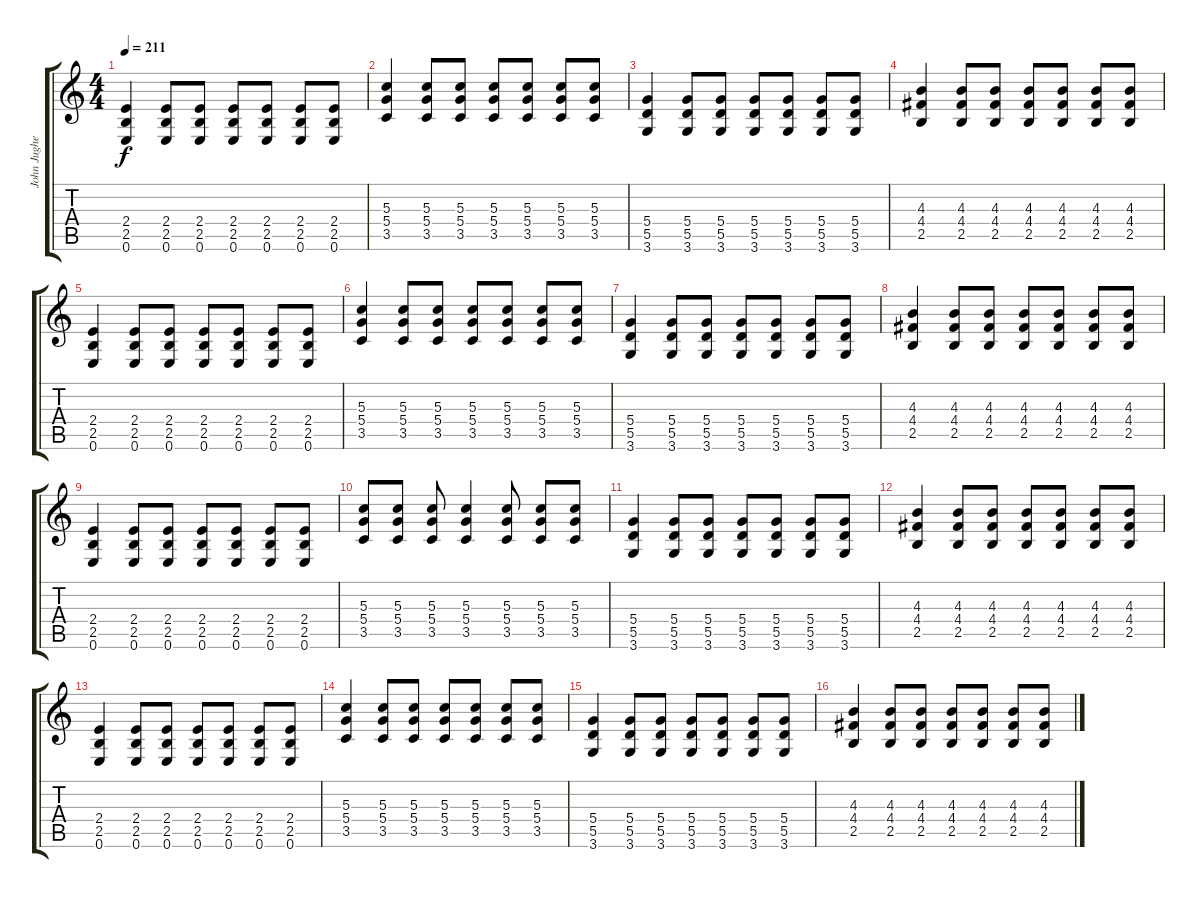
\track ("John Jughead" "John Jughe") {instrument distortionguitar}
\staff {score tabs}
\tuning (E4 B3 G3 D3 A2 E2) {hide}
\ts (4 4)
\tempo 211
\clef g2
\ks c
(2.4 2.5 0.6).4{dy f} (2.4 2.5 0.6).8 (2.4 2.5 0.6).8 (2.4 2.5 0.6).8 (2.4 2.5 0.6).8 (2.4 2.5 0.6).8 (2.4 2.5 0.6).8 |
(5.3 5.4 3.5).4 (5.3 5.4 3.5).8 (5.3 5.4 3.5).8 (5.3 5.4 3.5).8 (5.3 5.4 3.5).8 (5.3 5.4 3.5).8 (5.3 5.4 3.5).8 |
(5.4 5.5 3.6).4 (5.4 5.5 3.6).8 (5.4 5.5 3.6).8 (5.4 5.5 3.6).8 (5.4 5.5 3.6).8 (5.4 5.5 3.6).8 (5.4 5.5 3.6).8 |
(4.3 4.4 2.5).4 (4.3 4.4 2.5).8 (4.3 4.4 2.5).8 (4.3 4.4 2.5).8 (4.3 4.4 2.5).8 (4.3 4.4 2.5).8 (4.3 4.4 2.5).8 |
(2.4 2.5 0.6).4 (2.4 2.5 0.6).8 (2.4 2.5 0.6).8 (2.4 2.5 0.6).8 (2.4 2.5 0.6).8 (2.4 2.5 0.6).8 (2.4 2.5 0.6).8 |
(5.3 5.4 3.5).4 (5.3 5.4 3.5).8 (5.3 5.4 3.5).8 (5.3 5.4 3.5).8 (5.3 5.4 3.5).8 (5.3 5.4 3.5).8 (5.3 5.4 3.5).8 |
(5.4 5.5 3.6).4 (5.4 5.5 3.6).8 (5.4 5.5 3.6).8 (5.4 5.5 3.6).8 (5.4 5.5 3.6).8 (5.4 5.5 3.6).8 (5.4 5.5 3.6).8 |
(4.3 4.4 2.5).4 (4.3 4.4 2.5).8 (4.3 4.4 2.5).8 (4.3 4.4 2.5).8 (4.3 4.4 2.5).8 (4.3 4.4 2.5).8 (4.3 4.4 2.5).8 |
(2.4 2.5 0.6).4 (2.4 2.5 0.6).8 (2.4 2.5 0.6).8 (2.4 2.5 0.6).8 (2.4 2.5 0.6).8 (2.4 2.5 0.6).8 (2.4 2.5 0.6).8 |
(5.3 5.4 3.5).8 (5.3 5.4 3.5).8 (5.3 5.4 3.5).8 (5.3 5.4 3.5).4 (5.3 5.4 3.5).8 (5.3 5.4 3.5).8 (5.3 5.4 3.5).8 |
(5.4 5.5 3.6).4 (5.4 5.5 3.6).8 (5.4 5.5 3.6).8 (5.4 5.5 3.6).8 (5.4 5.5 3.6).8 (5.4 5.5 3.6).8 (5.4 5.5 3.6).8 |
(4.3 4.4 2.5).4 (4.3 4.4 2.5).8 (4.3 4.4 2.5).8 (4.3 4.4 2.5).8 (4.3 4.4 2.5).8 (4.3 4.4 2.5).8 (4.3 4.4 2.5).8 |
(2.4 2.5 0.6).4 (2.4 2.5 0.6).8 (2.4 2.5 0.6).8 (2.4 2.5 0.6).8 (2.4 2.5 0.6).8 (2.4 2.5 0.6).8 (2.4 2.5 0.6).8 |
(5.3 5.4 3.5).4 (5.3 5.4 3.5).8 (5.3 5.4 3.5).8 (5.3 5.4 3.5).8 (5.3 5.4 3.5).8 (5.3 5.4 3.5).8 (5.3 5.4 3.5).8 |
(5.4 5.5 3.6).4 (5.4 5.5 3.6).8 (5.4 5.5 3.6).8 (5.4 5.5 3.6).8 (5.4 5.5 3.6).8 (5.4 5.5 3.6).8 (5.4 5.5 3.6).8 |
(4.3 4.4 2.5).4 (4.3 4.4 2.5).8 (4.3 4.4 2.5).8 (4.3 4.4 2.5).8 (4.3 4.4 2.5).8 (4.3 4.4 2.5).8 (4.3 4.4 2.5).8
